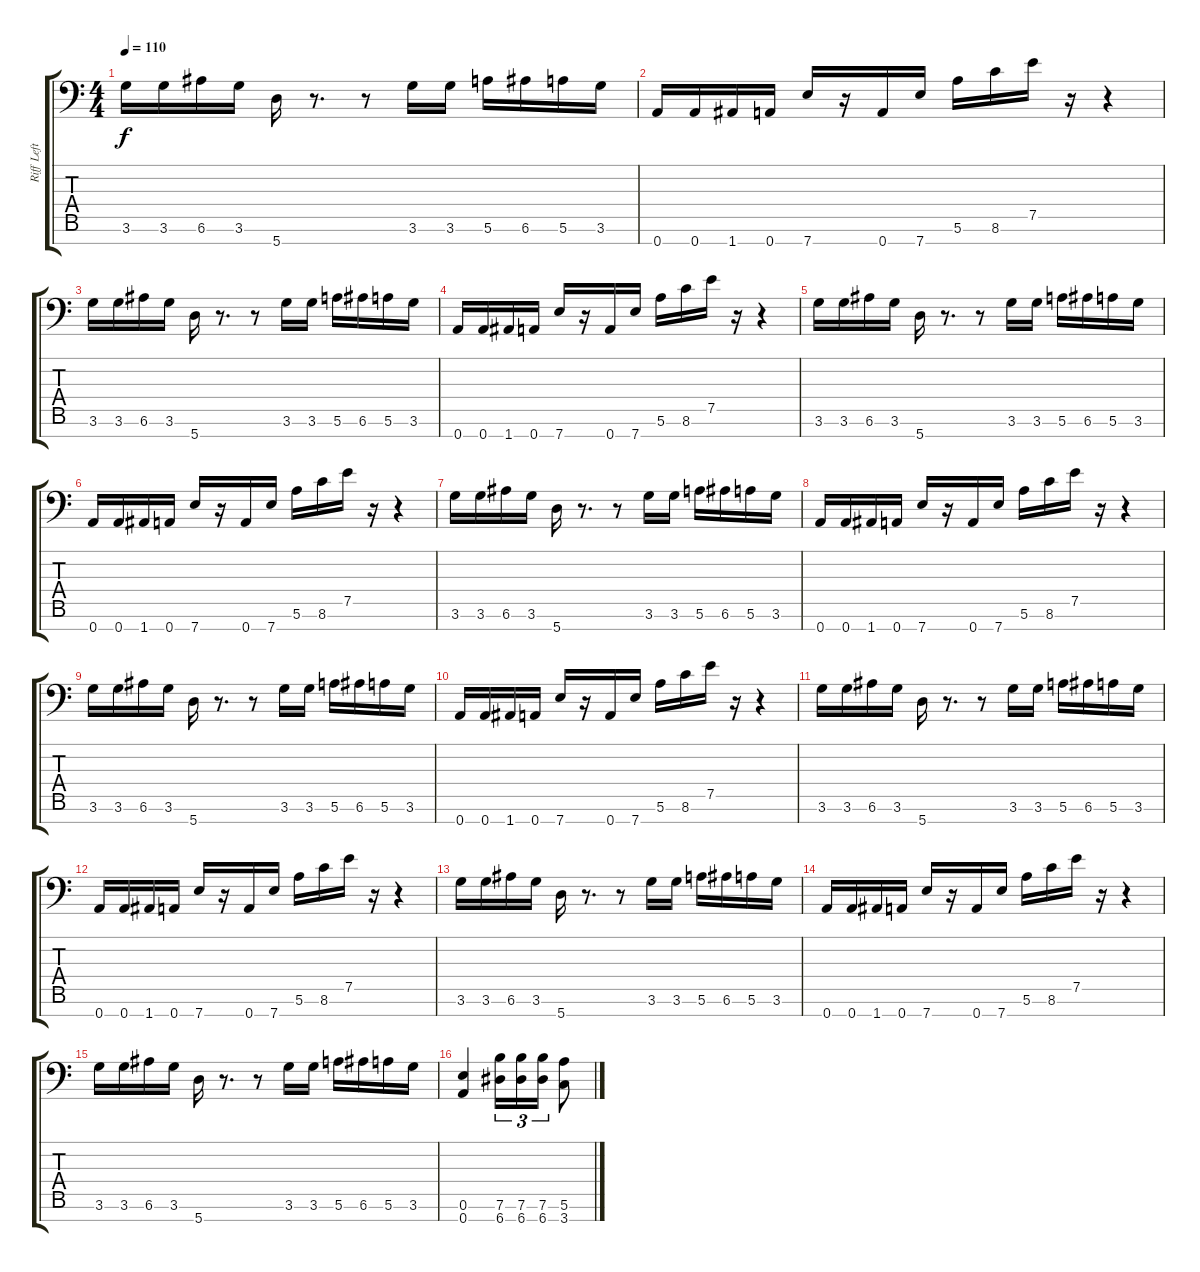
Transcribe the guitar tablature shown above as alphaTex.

\track ("Riff Left" "Riff Left") {instrument distortionguitar}
\staff {score tabs}
\tuning (F4 C4 G3 D3 A2 E2 A1) {hide}
\ts (4 4)
\tempo 110
\clef f4
\ks c
3.6.16{dy f} 3.6.16 6.6.16 3.6.16 5.7.16 r.8{d} r.8 3.6.16 3.6.16 5.6.16 6.6.16 5.6.16 3.6.16 |
0.7.16 0.7.16 1.7.16 0.7.16 7.7.16 r.16 0.7.16 7.7.16 5.6.16 8.6.16 7.5.16 r.16 r.4 |
3.6.16 3.6.16 6.6.16 3.6.16 5.7.16 r.8{d} r.8 3.6.16 3.6.16 5.6.16 6.6.16 5.6.16 3.6.16 |
0.7.16 0.7.16 1.7.16 0.7.16 7.7.16 r.16 0.7.16 7.7.16 5.6.16 8.6.16 7.5.16 r.16 r.4 |
3.6.16 3.6.16 6.6.16 3.6.16 5.7.16 r.8{d} r.8 3.6.16 3.6.16 5.6.16 6.6.16 5.6.16 3.6.16 |
0.7.16 0.7.16 1.7.16 0.7.16 7.7.16 r.16 0.7.16 7.7.16 5.6.16 8.6.16 7.5.16 r.16 r.4 |
3.6.16 3.6.16 6.6.16 3.6.16 5.7.16 r.8{d} r.8 3.6.16 3.6.16 5.6.16 6.6.16 5.6.16 3.6.16 |
0.7.16 0.7.16 1.7.16 0.7.16 7.7.16 r.16 0.7.16 7.7.16 5.6.16 8.6.16 7.5.16 r.16 r.4 |
3.6.16 3.6.16 6.6.16 3.6.16 5.7.16 r.8{d} r.8 3.6.16 3.6.16 5.6.16 6.6.16 5.6.16 3.6.16 |
0.7.16 0.7.16 1.7.16 0.7.16 7.7.16 r.16 0.7.16 7.7.16 5.6.16 8.6.16 7.5.16 r.16 r.4 |
3.6.16 3.6.16 6.6.16 3.6.16 5.7.16 r.8{d} r.8 3.6.16 3.6.16 5.6.16 6.6.16 5.6.16 3.6.16 |
0.7.16 0.7.16 1.7.16 0.7.16 7.7.16 r.16 0.7.16 7.7.16 5.6.16 8.6.16 7.5.16 r.16 r.4 |
3.6.16 3.6.16 6.6.16 3.6.16 5.7.16 r.8{d} r.8 3.6.16 3.6.16 5.6.16 6.6.16 5.6.16 3.6.16 |
0.7.16 0.7.16 1.7.16 0.7.16 7.7.16 r.16 0.7.16 7.7.16 5.6.16 8.6.16 7.5.16 r.16 r.4 |
3.6.16 3.6.16 6.6.16 3.6.16 5.7.16 r.8{d} r.8 3.6.16 3.6.16 5.6.16 6.6.16 5.6.16 3.6.16 |
(0.6 0.7).4 (7.6 6.7).16{tu (3 2)} (7.6 6.7).16{tu (3 2)} (7.6 6.7).16{tu (3 2)} (5.6 3.7).8
